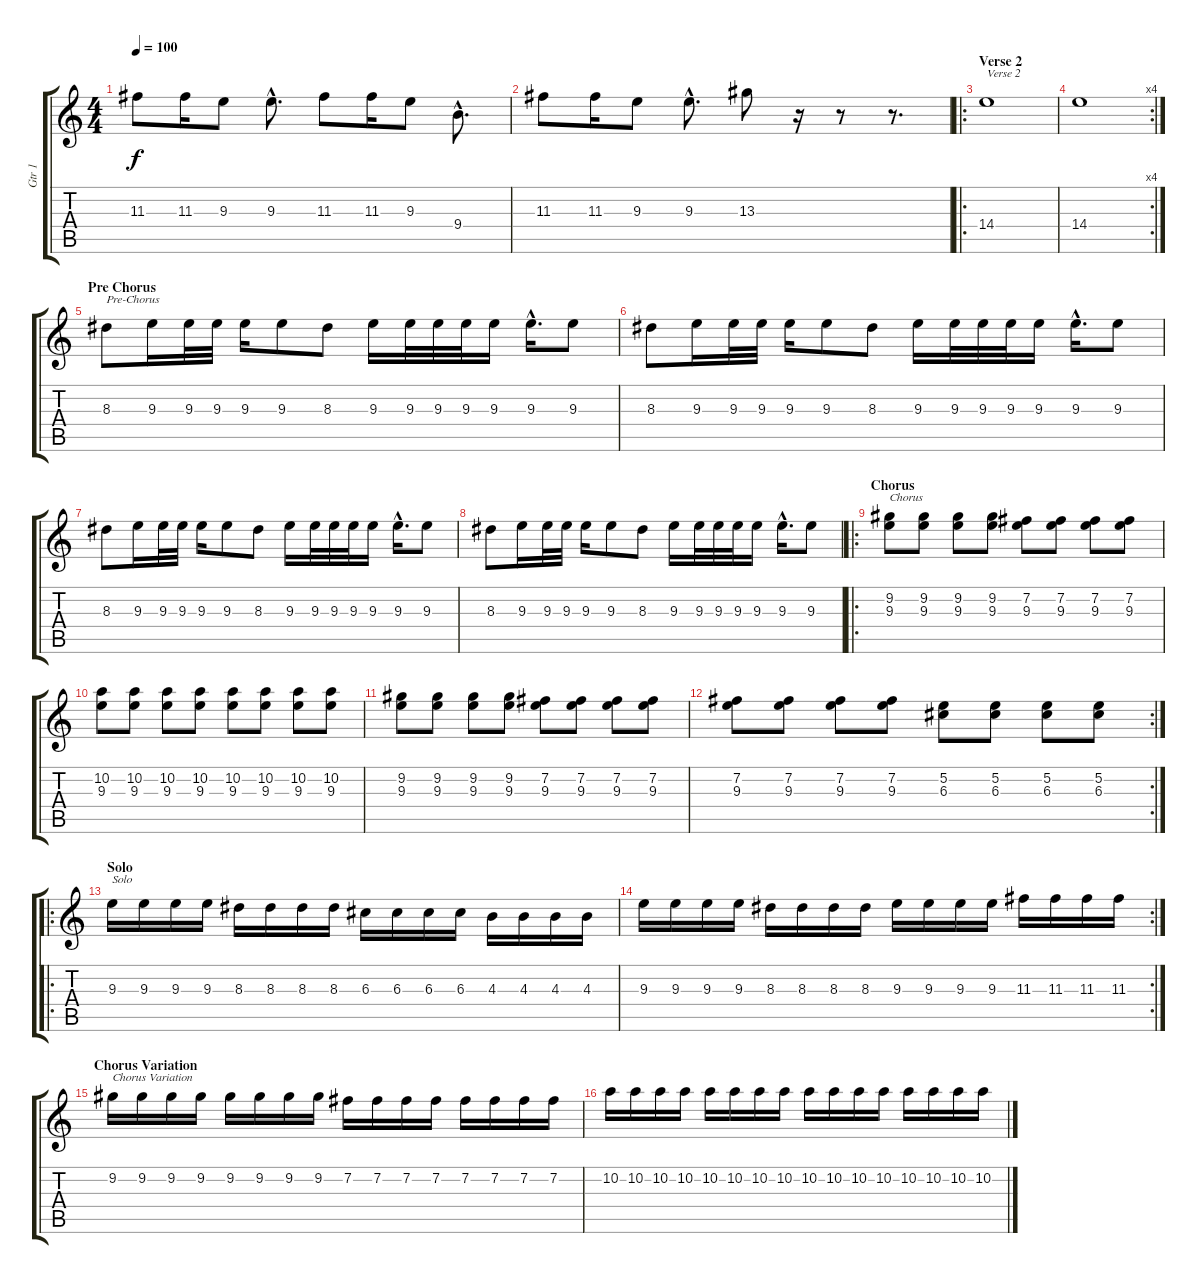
\track ("Gtr 1" "Gtr 1") {instrument distortionguitar}
\staff {score tabs}
\tuning (E4 B3 G3 D3 A2 E2) {hide}
\ts (4 4)
\tempo 100
\clef g2
\ks c
11.3.8{dy f} 11.3.16 9.3.8 9.3{hac}.8{d} 11.3.8 11.3.16 9.3.8 9.4{hac}.8{d} |
11.3.8 11.3.16 9.3.8 9.3{hac}.8{d} 13.3.8 r.16 r.8 r.8{d} |
\ro
\section ("" "Verse 2")
14.4.1{txt "Verse 2"} |
\rc 4
14.4.1 |
\section ("" "Pre Chorus")
8.3.8{txt "Pre-Chorus"} 9.3.16 9.3.32 9.3.32 9.3.16 9.3.8 8.3.8 9.3.16 9.3.32 9.3.32 9.3.32 9.3.16 9.3{hac}.16{d} 9.3.8 |
8.3.8 9.3.16 9.3.32 9.3.32 9.3.16 9.3.8 8.3.8 9.3.16 9.3.32 9.3.32 9.3.32 9.3.16 9.3{hac}.16{d} 9.3.8 |
8.3.8 9.3.16 9.3.32 9.3.32 9.3.16 9.3.8 8.3.8 9.3.16 9.3.32 9.3.32 9.3.32 9.3.16 9.3{hac}.16{d} 9.3.8 |
8.3.8 9.3.16 9.3.32 9.3.32 9.3.16 9.3.8 8.3.8 9.3.16 9.3.32 9.3.32 9.3.32 9.3.16 9.3{hac}.16{d} 9.3.8 |
\ro
\section ("" "Chorus")
(9.2 9.3).8{txt "Chorus"} (9.2 9.3).8 (9.2 9.3).8 (9.2 9.3).8 (7.2 9.3).8 (7.2 9.3).8 (7.2 9.3).8 (7.2 9.3).8 |
(10.2 9.3).8 (10.2 9.3).8 (10.2 9.3).8 (10.2 9.3).8 (10.2 9.3).8 (10.2 9.3).8 (10.2 9.3).8 (10.2 9.3).8 |
(9.2 9.3).8 (9.2 9.3).8 (9.2 9.3).8 (9.2 9.3).8 (7.2 9.3).8 (7.2 9.3).8 (7.2 9.3).8 (7.2 9.3).8 |
\rc 2
(7.2 9.3).8 (7.2 9.3).8 (7.2 9.3).8 (7.2 9.3).8 (5.2 6.3).8 (5.2 6.3).8 (5.2 6.3).8 (5.2 6.3).8 |
\ro
\section ("" "Solo")
9.3.16{txt "Solo"} 9.3.16 9.3.16 9.3.16 8.3.16 8.3.16 8.3.16 8.3.16 6.3.16 6.3.16 6.3.16 6.3.16 4.3.16 4.3.16 4.3.16 4.3.16 |
\rc 2
9.3.16 9.3.16 9.3.16 9.3.16 8.3.16 8.3.16 8.3.16 8.3.16 9.3.16 9.3.16 9.3.16 9.3.16 11.3.16 11.3.16 11.3.16 11.3.16 |
\section ("" "Chorus Variation")
9.2.16{txt "Chorus Variation"} 9.2.16 9.2.16 9.2.16 9.2.16 9.2.16 9.2.16 9.2.16 7.2.16 7.2.16 7.2.16 7.2.16 7.2.16 7.2.16 7.2.16 7.2.16 |
10.2.16 10.2.16 10.2.16 10.2.16 10.2.16 10.2.16 10.2.16 10.2.16 10.2.16 10.2.16 10.2.16 10.2.16 10.2.16 10.2.16 10.2.16 10.2.16
